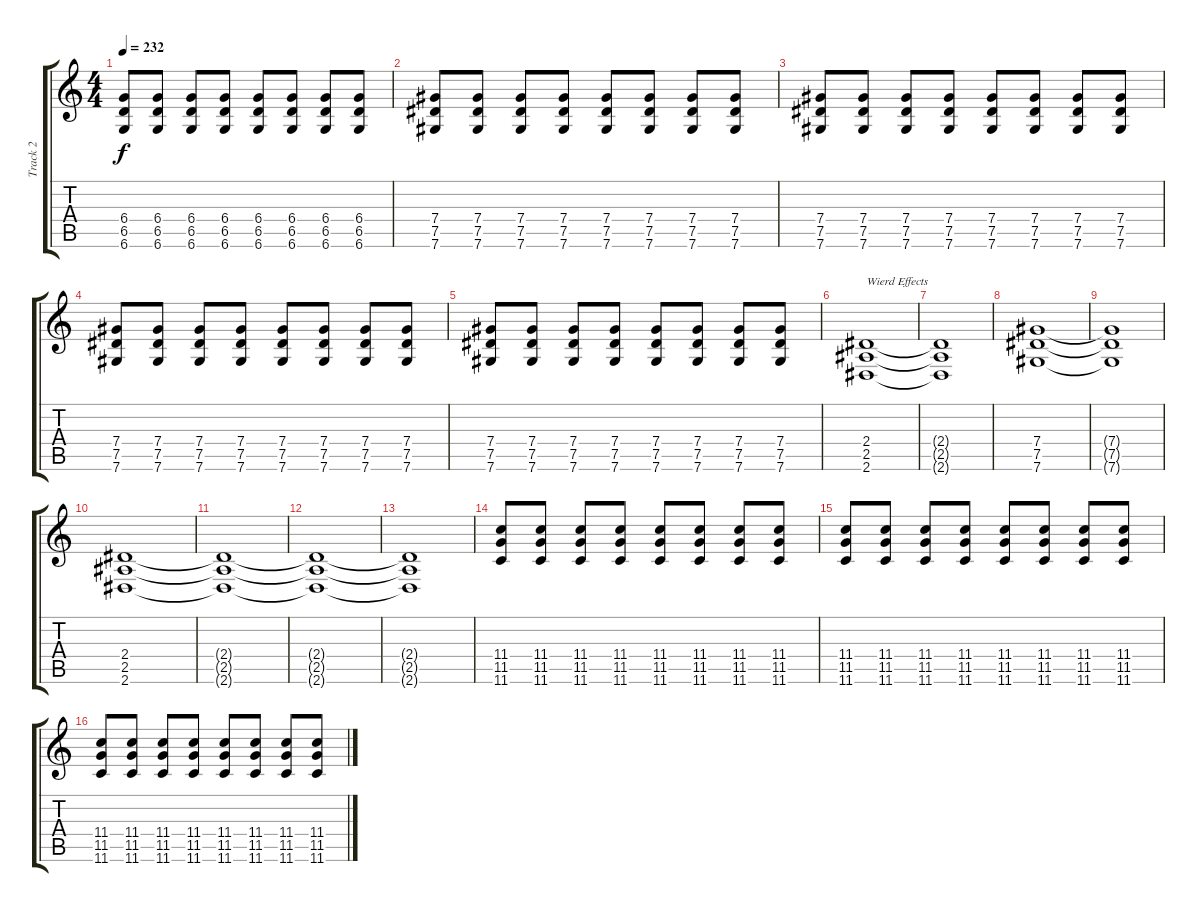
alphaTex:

\track ("Track 2" "Track 2") {instrument distortionguitar}
\staff {score tabs}
\tuning (Eb4 Bb3 Gb3 Db3 Ab2 Db2) {hide}
\ts (4 4)
\tempo 232
\clef g2
\ks c
(6.4 6.5 6.6).8{dy f} (6.4 6.5 6.6).8 (6.4 6.5 6.6).8 (6.4 6.5 6.6).8 (6.4 6.5 6.6).8 (6.4 6.5 6.6).8 (6.4 6.5 6.6).8 (6.4 6.5 6.6).8 |
(7.4 7.5 7.6).8 (7.4 7.5 7.6).8 (7.4 7.5 7.6).8 (7.4 7.5 7.6).8 (7.4 7.5 7.6).8 (7.4 7.5 7.6).8 (7.4 7.5 7.6).8 (7.4 7.5 7.6).8 |
(7.4 7.5 7.6).8 (7.4 7.5 7.6).8 (7.4 7.5 7.6).8 (7.4 7.5 7.6).8 (7.4 7.5 7.6).8 (7.4 7.5 7.6).8 (7.4 7.5 7.6).8 (7.4 7.5 7.6).8 |
(7.4 7.5 7.6).8 (7.4 7.5 7.6).8 (7.4 7.5 7.6).8 (7.4 7.5 7.6).8 (7.4 7.5 7.6).8 (7.4 7.5 7.6).8 (7.4 7.5 7.6).8 (7.4 7.5 7.6).8 |
(7.4 7.5 7.6).8 (7.4 7.5 7.6).8 (7.4 7.5 7.6).8 (7.4 7.5 7.6).8 (7.4 7.5 7.6).8 (7.4 7.5 7.6).8 (7.4 7.5 7.6).8 (7.4 7.5 7.6).8 |
(2.4 2.5 2.6).1{txt "Wierd Effects"} |
(2.4{t} 2.5{t} 2.6{t}).1 |
(7.4 7.5 7.6).1 |
(7.4{t} 7.5{t} 7.6{t}).1 |
(2.4 2.5 2.6).1 |
(2.4{t} 2.5{t} 2.6{t}).1 |
(2.4{t} 2.5{t} 2.6{t}).1 |
(2.4{t} 2.5{t} 2.6{t}).1 |
(11.4 11.5 11.6).8{instrument electricguitarmuted} (11.4 11.5 11.6).8 (11.4 11.5 11.6).8 (11.4 11.5 11.6).8 (11.4 11.5 11.6).8 (11.4 11.5 11.6).8 (11.4 11.5 11.6).8 (11.4 11.5 11.6).8 |
(11.4 11.5 11.6).8 (11.4 11.5 11.6).8 (11.4 11.5 11.6).8 (11.4 11.5 11.6).8 (11.4 11.5 11.6).8 (11.4 11.5 11.6).8 (11.4 11.5 11.6).8 (11.4 11.5 11.6).8 |
(11.4 11.5 11.6).8 (11.4 11.5 11.6).8 (11.4 11.5 11.6).8 (11.4 11.5 11.6).8 (11.4 11.5 11.6).8 (11.4 11.5 11.6).8 (11.4 11.5 11.6).8 (11.4 11.5 11.6).8
